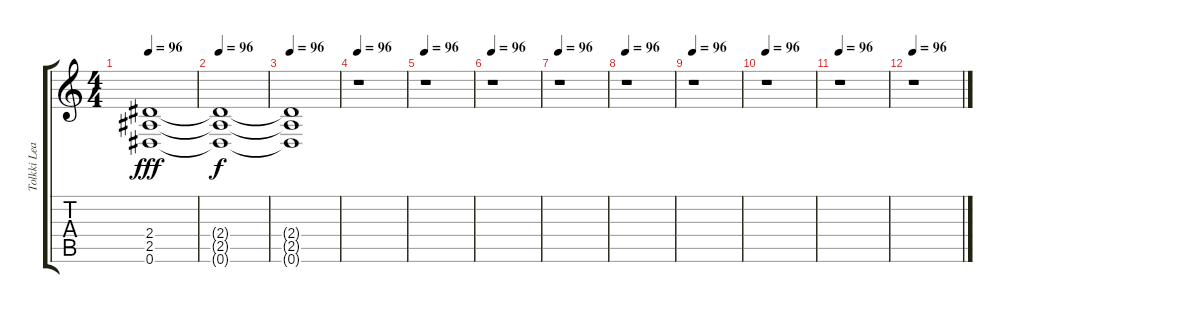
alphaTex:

\track ("Tolkki Lead" "Tolkki Lea") {instrument overdrivenguitar}
\staff {score tabs}
\tuning (Eb4 Bb3 Gb3 Db3 Ab2 Eb2) {hide}
\ts (4 4)
\tempo 96
\clef g2
\ks c
(2.4 2.5 0.6).1{dy fff} |
\tempo 96
(2.4{t} 2.5{t} 0.6{t}).1{dy f} |
\tempo 96
(2.4{t} 2.5{t} 0.6{t}).1 |
\tempo 96
r.1 |
\tempo 96
r.1 |
\tempo 96
r.1 |
\tempo 96
r.1 |
\tempo 96
r.1 |
\tempo 96
r.1 |
\tempo 96
r.1 |
\tempo 96
r.1 |
\tempo 96
r.1
